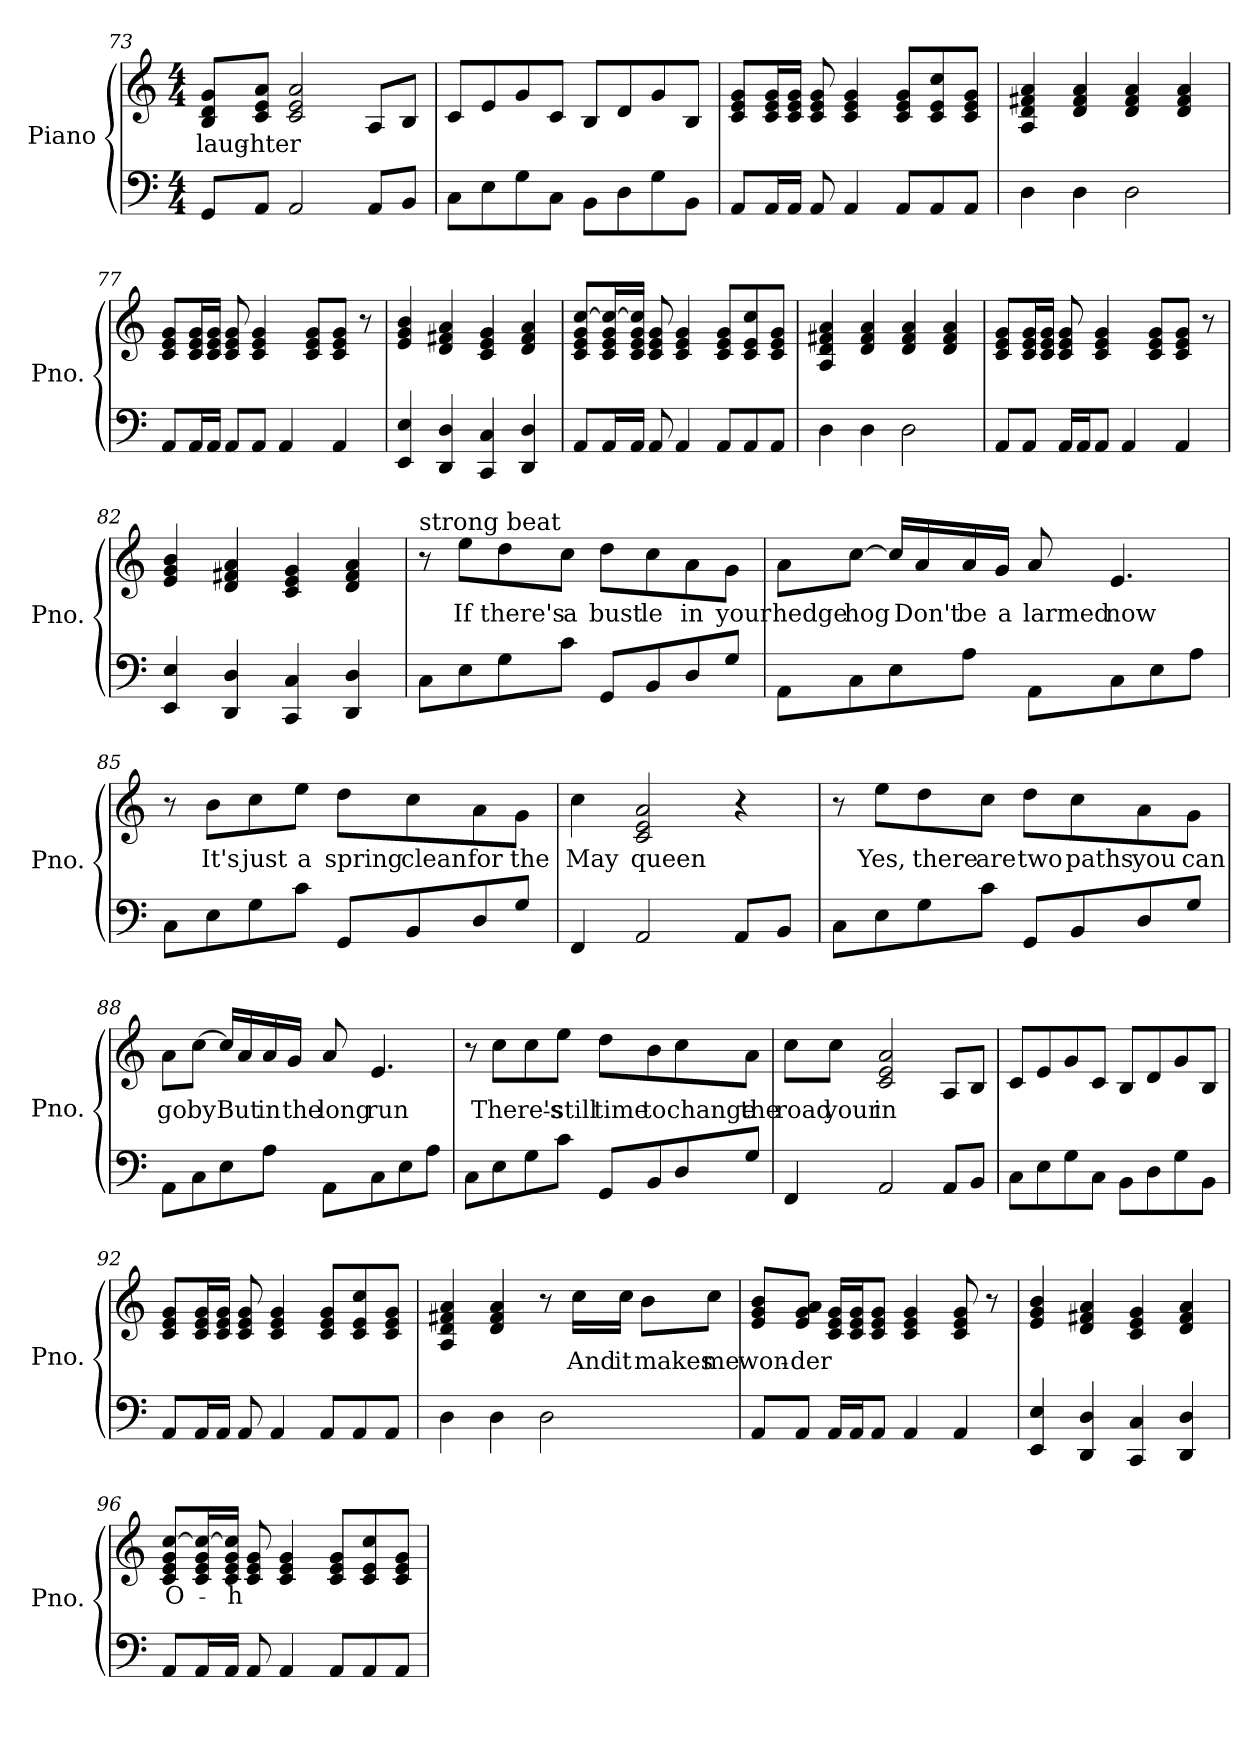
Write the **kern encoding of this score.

**kern	**kern	**text
*part1	*part1	*part1
*staff2	*staff1	*staff1
*I"Piano	*	*
*I'Pno.	*	*
*clefF4	*clefG2	*
*k[]	*k[]	*
*M4/4	*M4/4	*
=73	=73	=73
8GG/L	8B/ 8d/ 8g/L	laug-
8AA/J	8c/ 8e/ 8a/J	-hter
2AA/	2c/ 2e/ 2a/	.
8AA/L	8A/L	.
8BB/J	8B/J	.
=74	=74	=74
8C\L	8c/L	.
8E\	8e/	.
8G\	8g/	.
8C\J	8c/J	.
8BB\L	8B/L	.
8D\	8d/	.
8G\	8g/	.
8BB\J	8B/J	.
=75	=75	=75
8AA/L	8c/ 8e/ 8g/L	.
16AA/L	16c/ 16e/ 16g/L	.
16AA/JJ	16c/ 16e/ 16g/JJ	.
8AA/	8c/ 8e/ 8g/	.
4AA/	4c/ 4e/ 4g/	.
8AA/L	8c/ 8e/ 8g/L	.
8AA/	8c/ 8e/ 8cc/	.
8AA/J	8c/ 8e/ 8g/J	.
=76	=76	=76
4D\	4A/ 4d/ 4f#X/ 4a/	.
4D\	4d/ 4f#/ 4a/	.
2D\	4d/ 4f#/ 4a/	.
.	4d/ 4f#/ 4a/	.
!!LO:LB:g=z
=77	=77	=77
8AA/L	8c/ 8e/ 8g/L	.
16AA/L	16c/ 16e/ 16g/L	.
16AA/JJ	16c/ 16e/ 16g/JJ	.
8AA/L	8c/ 8e/ 8g/	.
8AA/J	4c/ 4e/ 4g/	.
4AA/	.	.
.	8c/ 8e/ 8g/L	.
4AA/	8c/ 8e/ 8g/J	.
.	8r	.
=78	=78	=78
4EE/ 4E/	4e/ 4g/ 4b/	.
4DD/ 4D/	4d/ 4f#X/ 4a/	.
4CC/ 4C/	4c/ 4e/ 4g/	.
4DD/ 4D/	4d/ 4f#/ 4a/	.
=79	=79	=79
8AA/L	8c/ 8e/ 8g/ [8cc/L	.
16AA/L	16c/ 16e/ 16g/ 16cc/_L	.
16AA/JJ	16c/ 16e/ 16g/ 16cc/]JJ	.
8AA/	8c/ 8e/ 8g/	.
4AA/	4c/ 4e/ 4g/	.
8AA/L	8c/ 8e/ 8g/L	.
8AA/	8c/ 8e/ 8cc/	.
8AA/J	8c/ 8e/ 8g/J	.
=80	=80	=80
4D\	4A/ 4d/ 4f#X/ 4a/	.
4D\	4d/ 4f#/ 4a/	.
2D\	4d/ 4f#/ 4a/	.
.	4d/ 4f#/ 4a/	.
!!LO:LB:g=z
=81	=81	=81
8AA/L	8c/ 8e/ 8g/L	.
8AA/J	16c/ 16e/ 16g/L	.
.	16c/ 16e/ 16g/JJ	.
16AA/LL	8c/ 8e/ 8g/	.
16AA/J	.	.
8AA/J	4c/ 4e/ 4g/	.
4AA/	.	.
.	8c/ 8e/ 8g/L	.
4AA/	8c/ 8e/ 8g/J	.
.	8r	.
=82	=82	=82
4EE/ 4E/	4e/ 4g/ 4b/	.
4DD/ 4D/	4d/ 4f#X/ 4a/	.
4CC/ 4C/	4c/ 4e/ 4g/	.
4DD/ 4D/	4d/ 4f#/ 4a/	.
=83	=83	=83
*	*MM85	*
!	!LO:TX:a:t=strong beat	!
8C\L	8r	.
8E\	8ee\L	If
8G\	8dd\	there's
8c\J	8cc\J	a
8GG/L	8dd\L	bust
8BB/	8cc\	le
8D/	8a\	in
8G/J	8g\J	your
!!LO:LB:g=z
=84	=84	=84
8AA\L	8a\L	hedge
8C\	[8cc\J	hog
8E\	16cc/LL]	.
.	16a/	Don't
8A\J	16a/	be
.	16g/JJ	a
8AA\L	8a/	larmed
8C\	4.e/	now
8E\	.	.
8A\J	.	.
=85	=85	=85
8C\L	8r	.
8E\	8b\L	It's
8G\	8cc\	just
8c\J	8ee\J	a
8GG/L	8dd\L	spring
8BB/	8cc\	clean
8D/	8a\	for
8G/J	8g\J	the
=86	=86	=86
4FF/	4cc\	May
2AA/	2c/ 2e/ 2a/	queen
8AA/L	4r	.
8BB/J	.	.
!!LO:LB:g=z
=87	=87	=87
8C\L	8r	.
8E\	8ee\L	Yes,
8G\	8dd\	there
8c\J	8cc\J	are
8GG/L	8dd\L	two
8BB/	8cc\	paths
8D/	8a\	you
8G/J	8g\J	can
=88	=88	=88
8AA\L	8a\L	go
8C\	[8cc\J	by
8E\	16cc/LL]	.
.	16a/	But
8A\J	16a/	in
.	16g/JJ	the
8AA\L	8a/	long
8C\	4.e/	run
8E\	.	.
8A\J	.	.
!!LO:PB:g=z
=89	=89	=89
8C\L	8r	.
8E\	8cc\L	There's-
8G\	8cc\	.
8c\J	8ee\J	-still
8GG/L	8dd\L	time
8BB/	8b\	to
8D/	8cc\	change
8G/J	8a\J	the
=90	=90	=90
4FF/	8cc\L	road
.	8cc\J	your
2AA/	2c/ 2e/ 2a/	in
8AA/L	8A/L	.
8BB/J	8B/J	.
=91	=91	=91
8C\L	8c/L	.
8E\	8e/	.
8G\	8g/	.
8C\J	8c/J	.
8BB\L	8B/L	.
8D\	8d/	.
8G\	8g/	.
8BB\J	8B/J	.
!!LO:LB:g=z
=92	=92	=92
8AA/L	8c/ 8e/ 8g/L	.
16AA/L	16c/ 16e/ 16g/L	.
16AA/JJ	16c/ 16e/ 16g/JJ	.
8AA/	8c/ 8e/ 8g/	.
4AA/	4c/ 4e/ 4g/	.
8AA/L	8c/ 8e/ 8g/L	.
8AA/	8c/ 8e/ 8cc/	.
8AA/J	8c/ 8e/ 8g/J	.
=93	=93	=93
4D\	4A/ 4d/ 4f#X/ 4a/	.
4D\	4d/ 4f#/ 4a/	.
2D\	8r	.
.	16cc\LL	And
.	16cc\JJ	it
.	8b\L	makes
.	8cc\J	me
=94	=94	=94
8AA/L	8e/ 8g/ 8b/L	won-
8AA/J	8e/ 8g/ 8a/J	-der
16AA/LL	16c/ 16e/ 16g/LL	.
16AA/J	16c/ 16e/ 16g/J	.
8AA/J	8c/ 8e/ 8g/J	.
4AA/	4c/ 4e/ 4g/	.
4AA/	8c/ 8e/ 8g/	.
.	8r	.
=95	=95	=95
4EE/ 4E/	4e/ 4g/ 4b/	.
4DD/ 4D/	4d/ 4f#X/ 4a/	.
4CC/ 4C/	4c/ 4e/ 4g/	.
4DD/ 4D/	4d/ 4f#/ 4a/	.
!!LO:LB:g=z
=96	=96	=96
8AA/L	8c/ 8e/ 8g/ [8cc/L	O-
16AA/L	16c/ 16e/ 16g/ 16cc/_L	.
16AA/JJ	16c/ 16e/ 16g/ 16cc/]JJ	-h
8AA/	8c/ 8e/ 8g/	.
4AA/	4c/ 4e/ 4g/	.
8AA/L	8c/ 8e/ 8g/L	.
8AA/	8c/ 8e/ 8cc/	.
8AA/J	8c/ 8e/ 8g/J	.
=	=	=
*-	*-	*-
